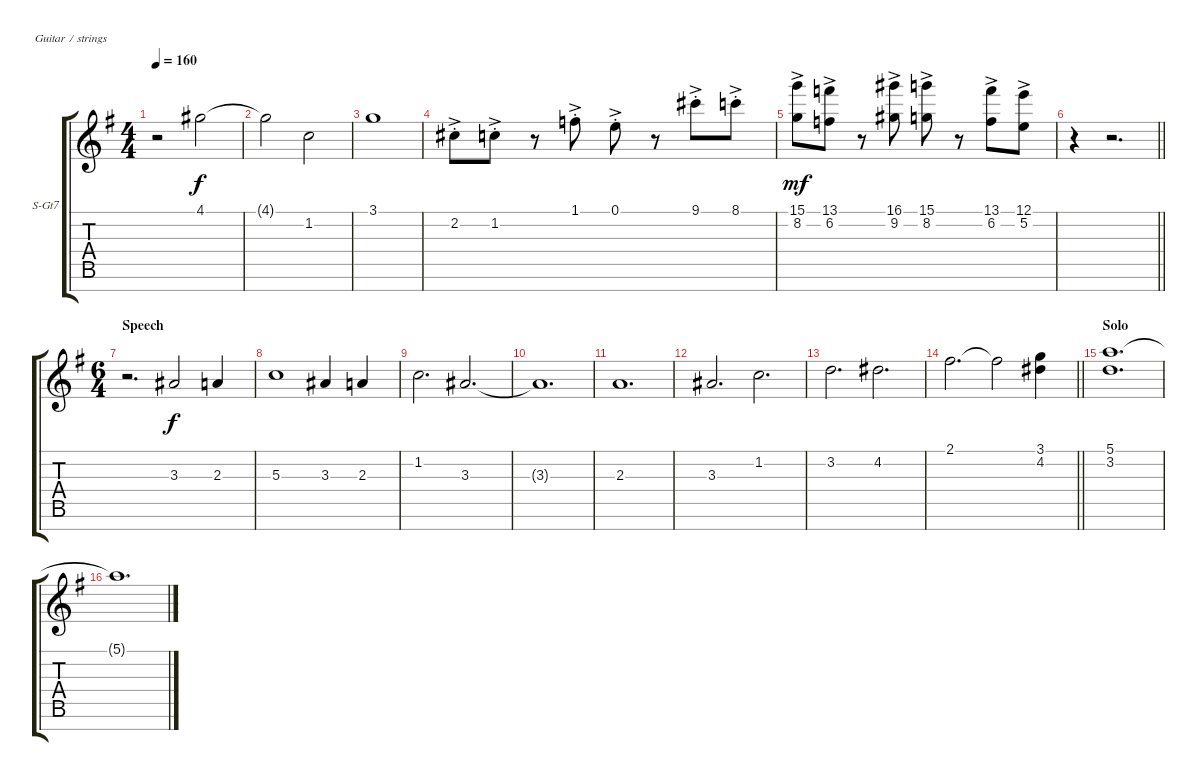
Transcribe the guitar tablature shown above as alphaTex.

\bracketExtendMode groupsimilarinstruments
\firstSystemTrackNameOrientation horizontal
\otherSystemsTrackNameOrientation horizontal
\track ("Keyboard 4 - Brat/Shagrath" "S-Gt7") {instrument frenchhorn}
\staff {score tabs}
\tuning (E4 B3 G3 D3 A2 E2 B1)
\displaytranspose 12
\ts (4 4)
\tempo 160
\clef g2
\ks g
r.2{dy f} 4.1.2 |
4.1{t}.2 1.2.2 |
3.1.1 |
2.2{ac st}.8 1.2{ac st}.8 r.8 1.1{ac st}.8 0.1{ac st}.8 r.8 9.1{ac st}.8 8.1{ac st}.8 |
(15.1{ac} 8.2{ac}).8{dy mf} (13.1{ac} 6.2{ac}).8 r.8 (16.1{ac} 9.2{ac}).8 (15.1{ac} 8.2{ac}).8 r.8 (13.1{ac} 6.2{ac}).8 (12.1{ac} 5.2{ac}).8 |
\barLineRight lightlight
r.4 r.2{d} |
\ts (6 4)
\section ("" "Speech")
r.2{d} 3.3.2{dy f} 2.3.4 |
5.3.1 3.3.4 2.3.4 |
1.2.2{d} 3.3.2{d} |
3.3{t}.1{d} |
2.3.1{d} |
3.3.2{d} 1.2.2{d} |
3.2.2{d} 4.2.2{d} |
\barLineRight lightlight
2.1.2{d} 2.1{t}.2 (3.1 4.2).4 |
\section ("" "Solo")
(5.1 3.2).1{d} |
5.1{t}.1{d}
